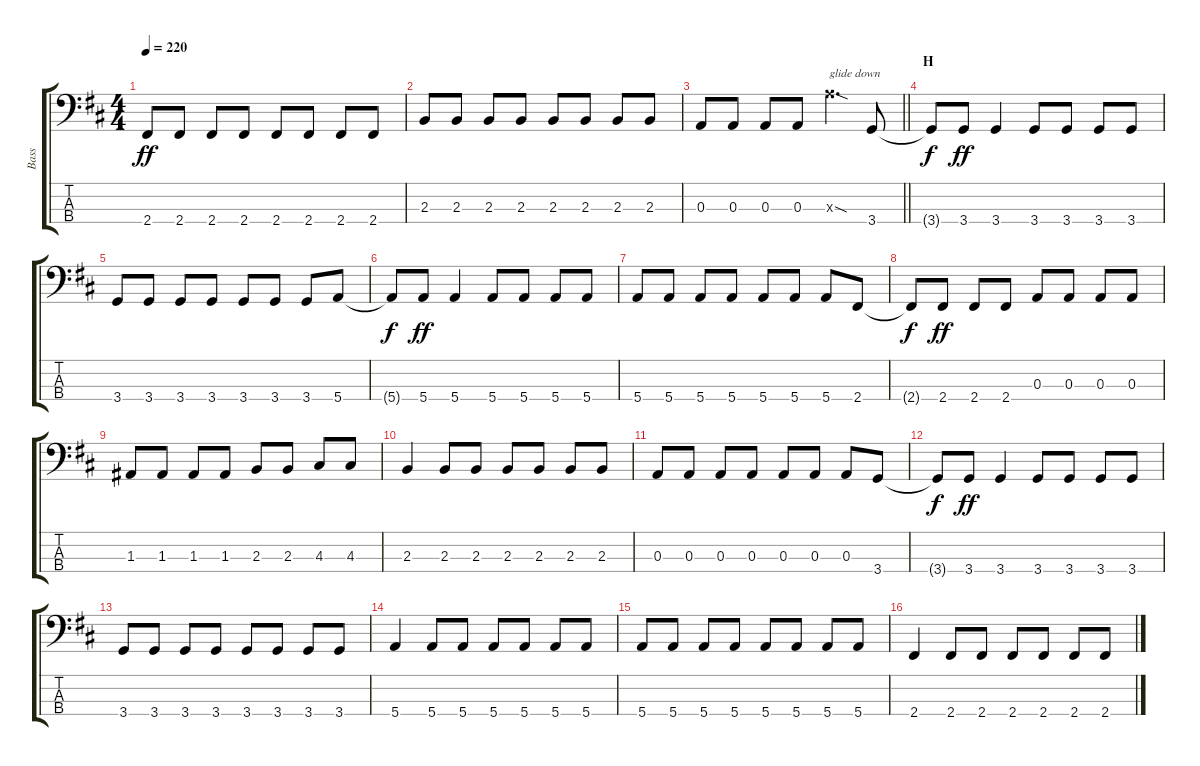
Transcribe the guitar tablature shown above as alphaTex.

\track ("Bass" "Bass") {instrument electricbasspick}
\staff {score tabs}
\tuning (G2 D2 A1 E1) {hide}
\ts (4 4)
\tempo 220
\clef f4
\ks d
2.4.8{dy ff} 2.4.8 2.4.8 2.4.8 2.4.8 2.4.8 2.4.8 2.4.8 |
2.3.8 2.3.8 2.3.8 2.3.8 2.3.8 2.3.8 2.3.8 2.3.8 |
\barLineRight lightlight
0.3.8 0.3.8 0.3.8 0.3.8 12.3{sod x}.4{d txt "glide down"} 3.4.8 |
\section ("" "H")
3.4{t}.8{dy f} 3.4.8{dy ff} 3.4.4 3.4.8 3.4.8 3.4.8 3.4.8 |
3.4.8 3.4.8 3.4.8 3.4.8 3.4.8 3.4.8 3.4.8 5.4.8 |
5.4{t}.8{dy f} 5.4.8{dy ff} 5.4.4 5.4.8 5.4.8 5.4.8 5.4.8 |
5.4.8 5.4.8 5.4.8 5.4.8 5.4.8 5.4.8 5.4.8 2.4.8 |
2.4{t}.8{dy f} 2.4.8{dy ff} 2.4.8 2.4.8 0.3.8 0.3.8 0.3.8 0.3.8 |
1.3.8 1.3.8 1.3.8 1.3.8 2.3.8 2.3.8 4.3.8 4.3.8 |
2.3.4 2.3.8 2.3.8 2.3.8 2.3.8 2.3.8 2.3.8 |
0.3.8 0.3.8 0.3.8 0.3.8 0.3.8 0.3.8 0.3.8 3.4.8 |
3.4{t}.8{dy f} 3.4.8{dy ff} 3.4.4 3.4.8 3.4.8 3.4.8 3.4.8 |
3.4.8 3.4.8 3.4.8 3.4.8 3.4.8 3.4.8 3.4.8 3.4.8 |
5.4.4 5.4.8 5.4.8 5.4.8 5.4.8 5.4.8 5.4.8 |
5.4.8 5.4.8 5.4.8 5.4.8 5.4.8 5.4.8 5.4.8 5.4.8 |
2.4.4 2.4.8 2.4.8 2.4.8 2.4.8 2.4.8 2.4.8
